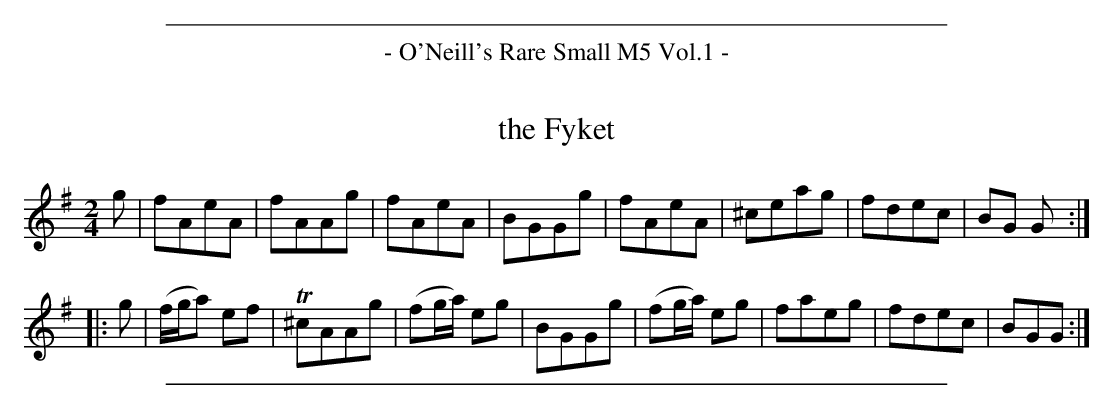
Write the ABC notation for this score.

X:1
T: the Fyket
M: 2/4
L: 1/8
K: G
g |\
fAeA | fAAg | fAeA | BGGg |\
fAeA | ^ceag | fdec | BG G :|
|: g |\
(f/g/a) ef | T^cAAg | (fg/a/) eg | BGGg |\
(fg/a/) eg | faeg | fdec | BGG :|
